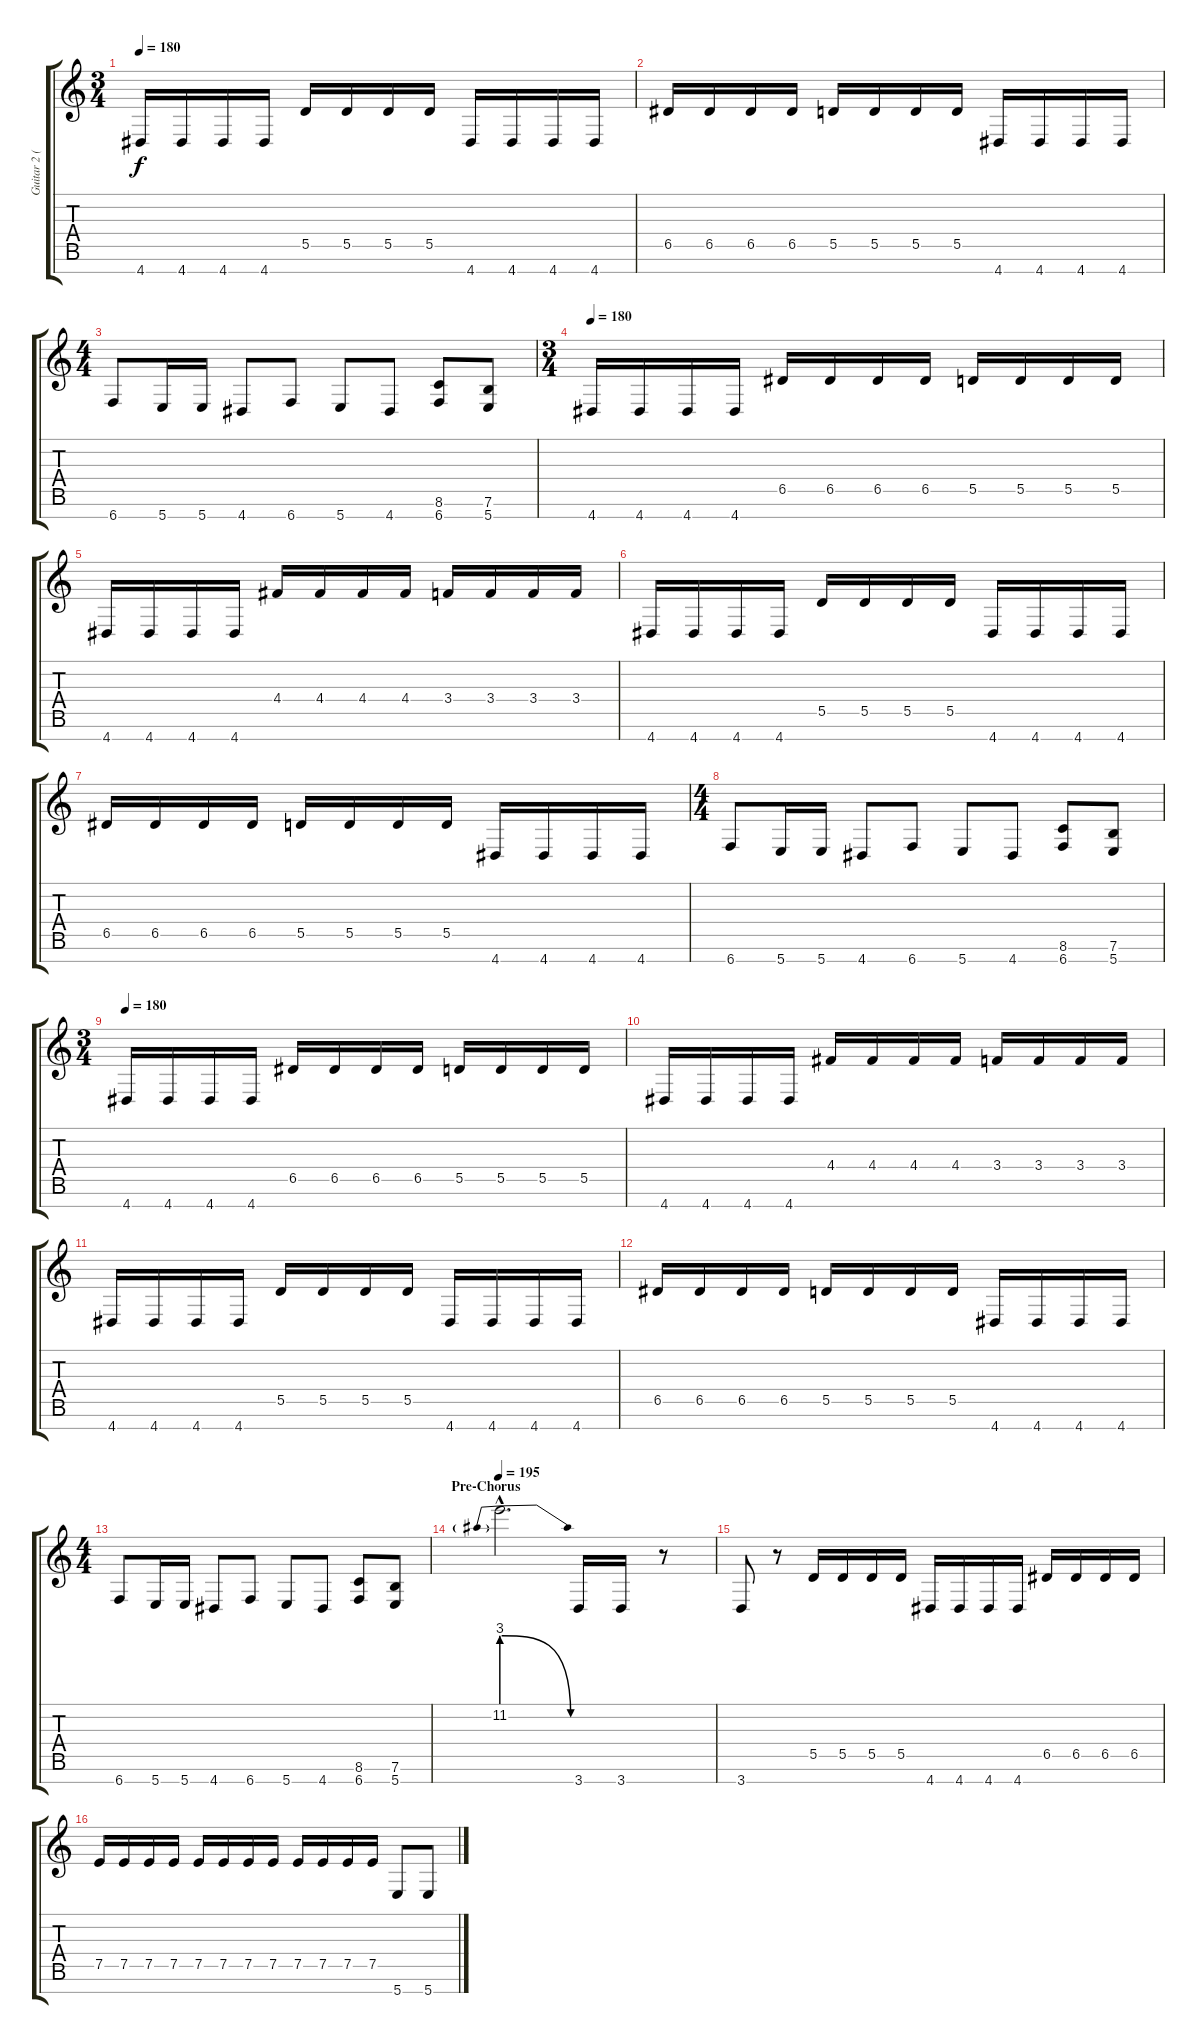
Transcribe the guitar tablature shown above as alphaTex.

\track ("Guitar 2 (7 String)" "Guitar 2 (") {instrument overdrivenguitar}
\staff {score tabs}
\tuning (E4 B3 G3 D3 A2 E2 B1) {hide}
\ts (3 4)
\tempo 180
\clef g2
\ks c
4.7.16{dy f} 4.7.16 4.7.16 4.7.16 5.5.16 5.5.16 5.5.16 5.5.16 4.7.16 4.7.16 4.7.16 4.7.16 |
6.5.16 6.5.16 6.5.16 6.5.16 5.5.16 5.5.16 5.5.16 5.5.16 4.7.16 4.7.16 4.7.16 4.7.16 |
\ts (4 4)
6.7.8 5.7.16 5.7.16 4.7.8 6.7.8 5.7.8 4.7.8 (8.6 6.7).8 (7.6 5.7).8 |
\ts (3 4)
\tempo 180
4.7.16 4.7.16 4.7.16 4.7.16 6.5.16 6.5.16 6.5.16 6.5.16 5.5.16 5.5.16 5.5.16 5.5.16 |
4.7.16 4.7.16 4.7.16 4.7.16 4.4.16 4.4.16 4.4.16 4.4.16 3.4.16 3.4.16 3.4.16 3.4.16 |
4.7.16 4.7.16 4.7.16 4.7.16 5.5.16 5.5.16 5.5.16 5.5.16 4.7.16 4.7.16 4.7.16 4.7.16 |
6.5.16 6.5.16 6.5.16 6.5.16 5.5.16 5.5.16 5.5.16 5.5.16 4.7.16 4.7.16 4.7.16 4.7.16 |
\ts (4 4)
6.7.8 5.7.16 5.7.16 4.7.8 6.7.8 5.7.8 4.7.8 (8.6 6.7).8 (7.6 5.7).8 |
\ts (3 4)
\tempo 180
4.7.16 4.7.16 4.7.16 4.7.16 6.5.16 6.5.16 6.5.16 6.5.16 5.5.16 5.5.16 5.5.16 5.5.16 |
4.7.16 4.7.16 4.7.16 4.7.16 4.4.16 4.4.16 4.4.16 4.4.16 3.4.16 3.4.16 3.4.16 3.4.16 |
4.7.16 4.7.16 4.7.16 4.7.16 5.5.16 5.5.16 5.5.16 5.5.16 4.7.16 4.7.16 4.7.16 4.7.16 |
6.5.16 6.5.16 6.5.16 6.5.16 5.5.16 5.5.16 5.5.16 5.5.16 4.7.16 4.7.16 4.7.16 4.7.16 |
\ts (4 4)
6.7.8 5.7.16 5.7.16 4.7.8 6.7.8 5.7.8 4.7.8 (8.6 6.7).8 (7.6 5.7).8 |
\section ("" "Pre-Chorus")
\tempo 195
11.2{be (prebendrelease 0 12 60 0) hac}.2{d} 3.7.16 3.7.16 r.8 |
3.7.8 r.8 5.5.16 5.5.16 5.5.16 5.5.16 4.7.16 4.7.16 4.7.16 4.7.16 6.5.16 6.5.16 6.5.16 6.5.16 |
7.5.16 7.5.16 7.5.16 7.5.16 7.5.16 7.5.16 7.5.16 7.5.16 7.5.16 7.5.16 7.5.16 7.5.16 5.7.8 5.7.8
